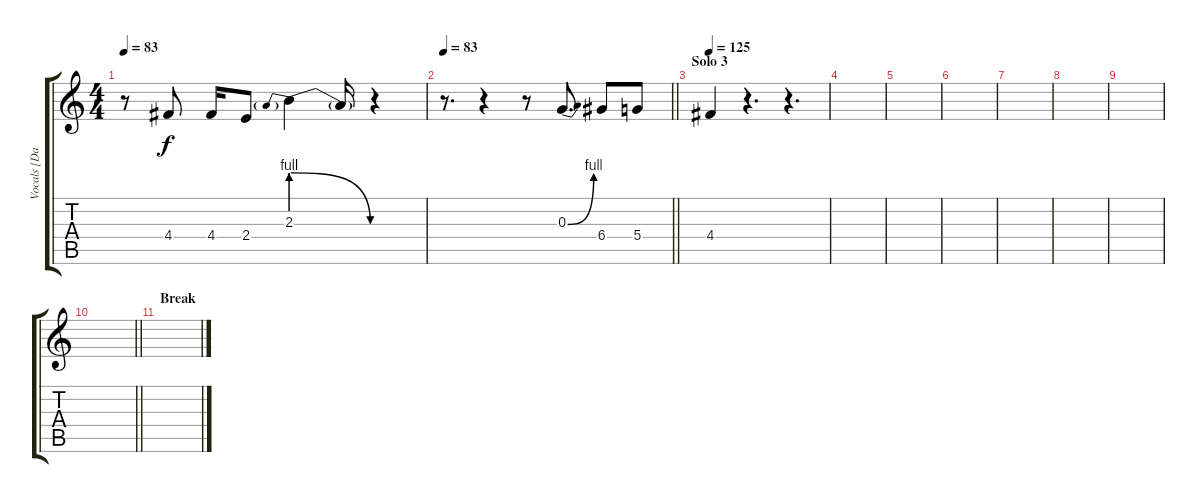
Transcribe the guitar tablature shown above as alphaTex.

\track ("Vocals [Dave Mustaine]" "Vocals [Da") {instrument contrabass}
\staff {score tabs}
\tuning (E4 B3 G3 D3 A2 E2) {hide}
\ts (4 4)
\tempo 83
\clef g2
\ks c
r.8{dy f} 4.4.8 4.4.16 2.4.8 2.3{be (prebendrelease 0 4 60 0)}.4 2.3{t}.16 r.4 |
\tempo 83
\barLineRight lightlight
r.8{d} r.4 r.8 0.3{be (bend 0 0 60 4)}.8{d} 6.4.8 5.4.8 |
\section ("" "Solo 3")
\tempo 125
4.4.4 r.4{d} r.4{d} |
|
|
|
|
|
|
\barLineRight lightlight
|
\section ("" "Break")
